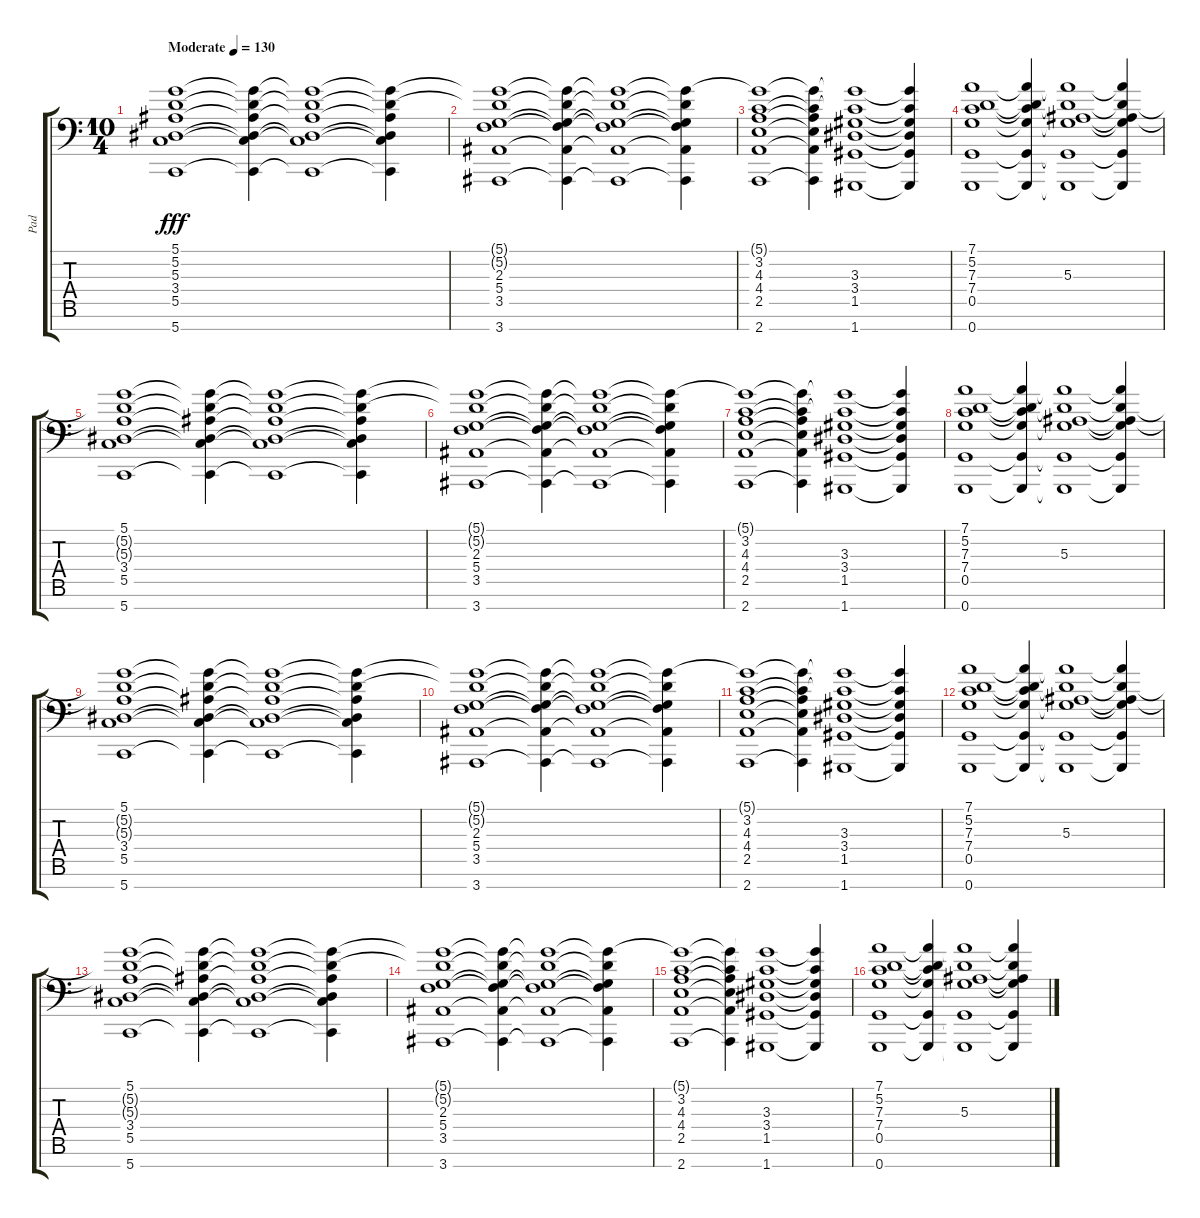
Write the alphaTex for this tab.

\track ("Pad" "Pad") {instrument pad2warm}
\staff {score tabs}
\tuning (D4 A3 F3 C3 G2 D2 G1) {hide}
\ts (10 4)
\tempo (130 "Moderate")
\clef f4
\ks c
(5.1 5.2 5.3 3.4 5.5 5.7).1{dy fff instrument pad2warm} (5.1{t} 5.2{t} 5.3{t} 3.4{t} 5.5{t} 5.7{t}).4 (5.1{t} 5.2{t} 5.3{t} 3.4{t} 5.5{t} 5.7{t}).1 (5.1{t} 5.2{t} 5.3{t} 3.4{t} 5.5{t} 5.7{t}).4 |
(5.1{t} 5.2{t} 2.3 5.4 3.5 3.7).1 (5.1{t} 5.2{t} 2.3{t} 5.4{t} 3.5{t} 3.7{t}).4 (5.1{t} 5.2{t} 2.3{t} 5.4{t} 3.5{t} 3.7{t}).1 (5.1{t} 5.2{t} 2.3{t} 5.4{t} 3.5{t} 3.7{t}).4 |
(5.1{t} 3.2 4.3 4.4 2.5 2.7).1 (5.1{t} 3.2{t} 4.3{t} 4.4{t} 2.5{t} 2.7{t}).4 (5.1{t} 3.2{t} 3.3 3.4 1.5 1.7).1 (5.1{t} 3.2{t} 3.3{t} 3.4{t} 1.5{t} 1.7{t}).4 |
(7.1 5.2 7.3 7.4 0.5 0.7).1 (7.1{t} 5.2{t} 7.3{t} 7.4{t} 0.5{t} 0.7{t}).4 (7.1{t} 5.2{t} 5.3 7.4{t} 0.5{t} 0.7{t}).1 (7.1{t} 5.2{t} 5.3{t} 7.4{t} 0.5{t} 0.7{t}).4 |
(5.1 5.2{t} 5.3{t} 3.4 5.5 5.7).1 (5.1{t} 5.2{t} 5.3{t} 3.4{t} 5.5{t} 5.7{t}).4 (5.1{t} 5.2{t} 5.3{t} 3.4{t} 5.5{t} 5.7{t}).1 (5.1{t} 5.2{t} 5.3{t} 3.4{t} 5.5{t} 5.7{t}).4 |
(5.1{t} 5.2{t} 2.3 5.4 3.5 3.7).1 (5.1{t} 5.2{t} 2.3{t} 5.4{t} 3.5{t} 3.7{t}).4 (5.1{t} 5.2{t} 2.3{t} 5.4{t} 3.5{t} 3.7{t}).1 (5.1{t} 5.2{t} 2.3{t} 5.4{t} 3.5{t} 3.7{t}).4 |
(5.1{t} 3.2 4.3 4.4 2.5 2.7).1 (5.1{t} 3.2{t} 4.3{t} 4.4{t} 2.5{t} 2.7{t}).4 (5.1{t} 3.2{t} 3.3 3.4 1.5 1.7).1 (5.1{t} 3.2{t} 3.3{t} 3.4{t} 1.5{t} 1.7{t}).4 |
(7.1 5.2 7.3 7.4 0.5 0.7).1 (7.1{t} 5.2{t} 7.3{t} 7.4{t} 0.5{t} 0.7{t}).4 (7.1{t} 5.2{t} 5.3 7.4{t} 0.5{t} 0.7{t}).1 (7.1{t} 5.2{t} 5.3{t} 7.4{t} 0.5{t} 0.7{t}).4 |
(5.1 5.2{t} 5.3{t} 3.4 5.5 5.7).1 (5.1{t} 5.2{t} 5.3{t} 3.4{t} 5.5{t} 5.7{t}).4 (5.1{t} 5.2{t} 5.3{t} 3.4{t} 5.5{t} 5.7{t}).1 (5.1{t} 5.2{t} 5.3{t} 3.4{t} 5.5{t} 5.7{t}).4 |
(5.1{t} 5.2{t} 2.3 5.4 3.5 3.7).1 (5.1{t} 5.2{t} 2.3{t} 5.4{t} 3.5{t} 3.7{t}).4 (5.1{t} 5.2{t} 2.3{t} 5.4{t} 3.5{t} 3.7{t}).1 (5.1{t} 5.2{t} 2.3{t} 5.4{t} 3.5{t} 3.7{t}).4 |
(5.1{t} 3.2 4.3 4.4 2.5 2.7).1 (5.1{t} 3.2{t} 4.3{t} 4.4{t} 2.5{t} 2.7{t}).4 (5.1{t} 3.2{t} 3.3 3.4 1.5 1.7).1 (5.1{t} 3.2{t} 3.3{t} 3.4{t} 1.5{t} 1.7{t}).4 |
(7.1 5.2 7.3 7.4 0.5 0.7).1 (7.1{t} 5.2{t} 7.3{t} 7.4{t} 0.5{t} 0.7{t}).4 (7.1{t} 5.2{t} 5.3 7.4{t} 0.5{t} 0.7{t}).1 (7.1{t} 5.2{t} 5.3{t} 7.4{t} 0.5{t} 0.7{t}).4 |
(5.1 5.2{t} 5.3{t} 3.4 5.5 5.7).1 (5.1{t} 5.2{t} 5.3{t} 3.4{t} 5.5{t} 5.7{t}).4 (5.1{t} 5.2{t} 5.3{t} 3.4{t} 5.5{t} 5.7{t}).1 (5.1{t} 5.2{t} 5.3{t} 3.4{t} 5.5{t} 5.7{t}).4 |
(5.1{t} 5.2{t} 2.3 5.4 3.5 3.7).1 (5.1{t} 5.2{t} 2.3{t} 5.4{t} 3.5{t} 3.7{t}).4 (5.1{t} 5.2{t} 2.3{t} 5.4{t} 3.5{t} 3.7{t}).1 (5.1{t} 5.2{t} 2.3{t} 5.4{t} 3.5{t} 3.7{t}).4 |
(5.1{t} 3.2 4.3 4.4 2.5 2.7).1 (5.1{t} 3.2{t} 4.3{t} 4.4{t} 2.5{t} 2.7{t}).4 (5.1{t} 3.2{t} 3.3 3.4 1.5 1.7).1 (5.1{t} 3.2{t} 3.3{t} 3.4{t} 1.5{t} 1.7{t}).4 |
(7.1 5.2 7.3 7.4 0.5 0.7).1 (7.1{t} 5.2{t} 7.3{t} 7.4{t} 0.5{t} 0.7{t}).4 (7.1{t} 5.2{t} 5.3 7.4{t} 0.5{t} 0.7{t}).1 (7.1{t} 5.2{t} 5.3{t} 7.4{t} 0.5{t} 0.7{t}).4
